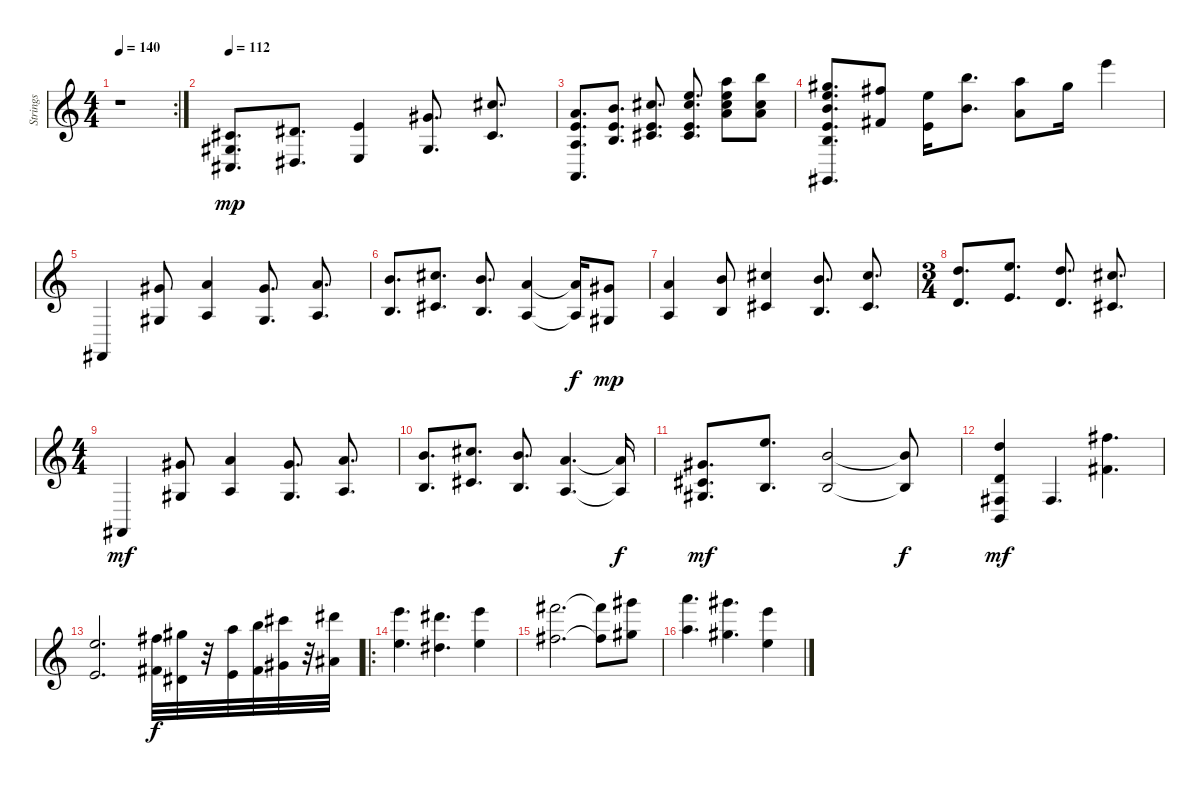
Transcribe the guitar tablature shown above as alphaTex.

\track ("Strings" "Strings") {instrument stringensemble1}
\staff {score}
\tuning (E4 B3 G3 D3 A2 E2) {hide}
\rc 2
\ts (4 4)
\tempo 140
\clef g2
\ks c
r.1{dy f} |
\tempo 112
(6.3 6.4 4.5).8{d dy mp} (4.2 6.5).8{d} (0.1 7.5).4 (4.1 6.4).8{d} (9.1 6.3).8{d} |
(5.1 5.2 7.4 0.5).8{d} (7.1 0.2 9.3).8{d} (9.1 9.3 11.4).8{d} (0.1 17.2 18.3 16.5).8{d} (17.1 17.2 18.3 19.4).8 (19.1 18.3 19.4).8 |
(16.1 17.2 16.3 14.4 14.5 4.6).8{d} (14.1 16.4).8 (12.1 14.4).16 (19.1 16.3).8{d} (17.1 19.4).8 16.1.16 24.1.4 |
2.6.4 (4.1 6.4).8 (5.1 7.4).4 (4.1 6.4).8{d} (5.1 7.4).8{d} |
(7.1 0.2).8{d} (9.1 11.4).8{d} (7.1 0.2).8{d} (5.1 7.4).4 (5.1{t} 7.4{t}).16{dy f} (4.1 6.4).8{dy mp} |
(5.1 7.4).4 (7.1 0.2).8 (9.1 11.4).4 (7.1 0.2).8{d} (9.1 11.4).8{d} |
\ts (3 4)
(10.1 12.4).8{d} (12.1 14.4).8{d} (10.1 12.4).8{d} (9.1 11.4).8{d} |
\ts (4 4)
2.6.4{dy mf} (4.1 6.4).8 (5.1 7.4).4 (4.1 6.4).8{d} (5.1 7.4).8{d} |
(7.1 0.2).8{d} (9.1 11.4).8{d} (7.1 0.2).8{d} (5.1 7.4).4{d} (5.1{t} 7.4{t}).16{dy f} |
(4.1 6.3 6.4).8{d dy mf} (12.1 0.2).8{d} (7.1 0.2).2 (7.1{t} 0.2{t}).8{dy f} |
(10.1 7.3 9.5 7.6).4{dy mf} 9.5.4{d} (14.1 11.3).4{d} |
(12.1 14.4).2{d} (14.1 16.4).32{dy f} (16.1 18.5).32 r.32 (17.1 19.5).32 (19.1 21.5).32 (21.1 23.5).32 r.32 (23.1 20.4).32 |
\ro
(24.1 21.3).4{d} (23.1 20.3).4{d} (24.1 21.3).4 |
(26.1 23.3).2{d} (26.1{t} 23.3{t}).8 (28.1 21.2).8 |
(29.1 22.2).4{d} (28.1 21.2).4{d} (24.1 21.3).4
